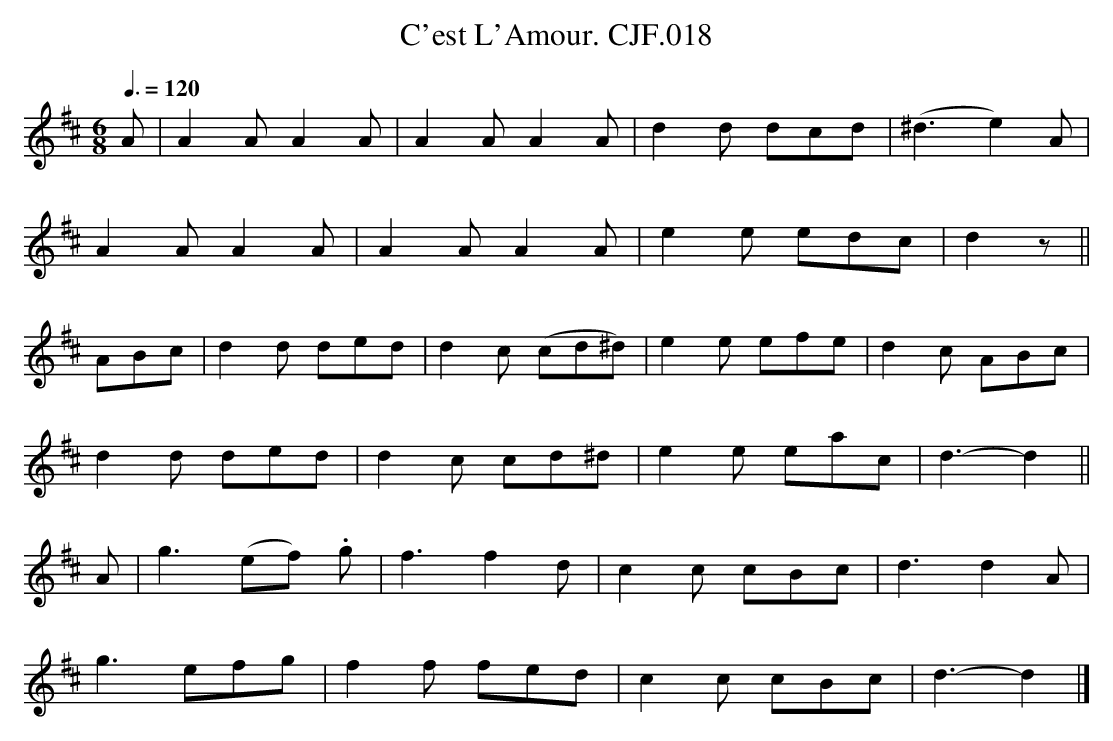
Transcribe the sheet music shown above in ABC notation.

X:1
T:C'est L'Amour. CJF.018
M:6/8
L:1/8
Q:3/8=120
K:D
A|\
A2AA2A|A2AA2A|d2d dcd|(^d3e2)A|
A2AA2A|A2AA2A|e2e edc|d2z||
ABc|d2d ded|d2c (cd^d)|e2e efe|d2c ABc|
d2d ded|d2c cd^d|e2e eac|d3-d2||
A|g3(ef) .g|f3f2d|c2c cBc|d3d2A|
g3efg|f2f fed|c2c cBc|d3-d2|]
